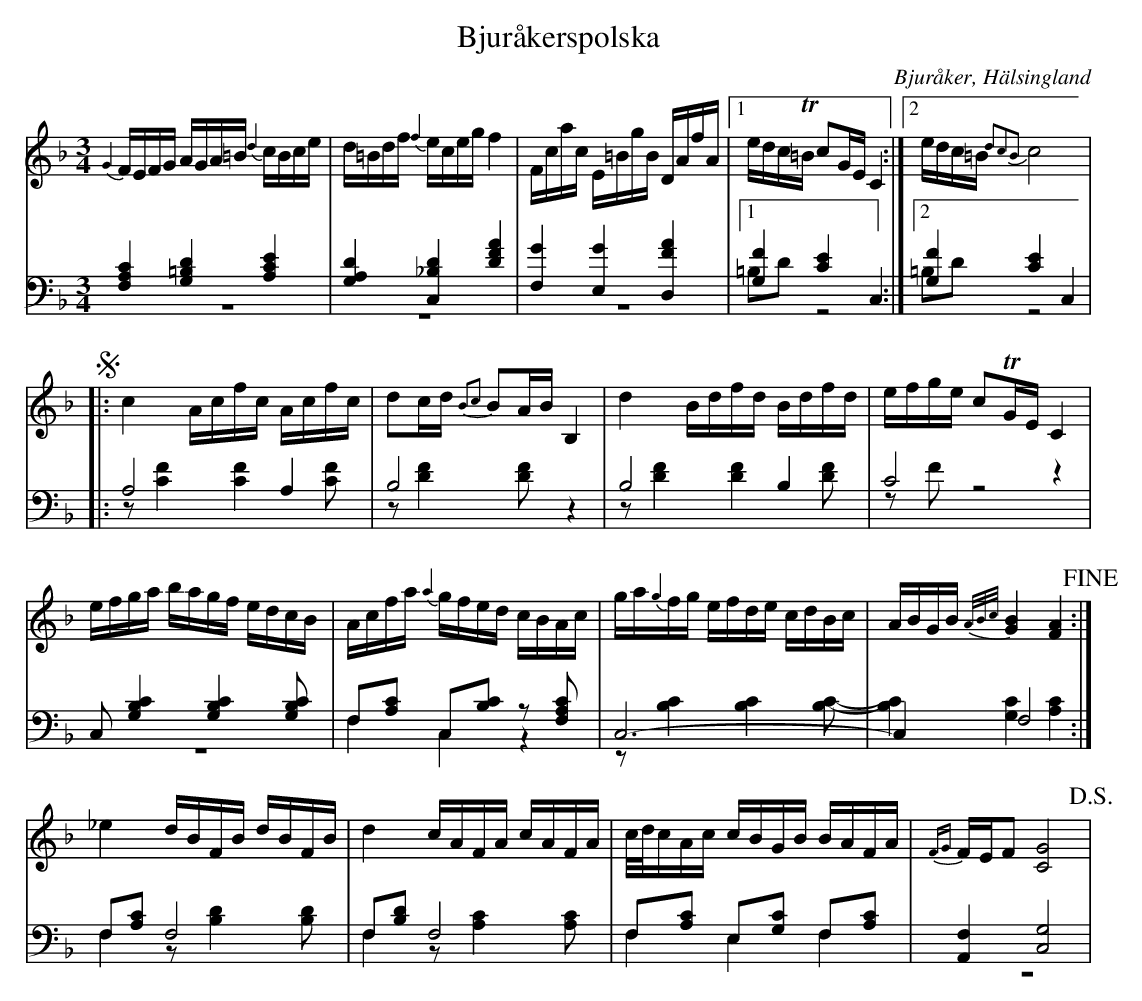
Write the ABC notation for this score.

X:1
T: Bjuråkerspolska
O: Bjuråker, Hälsingland
M: 3/4
L: 1/16
K: F
V:1
V:2
V:3 merge
V:1
{G2}FEFG AGA=B {d2}cBce|d=Bdf {f2}eceg f4|Fcac E=BgB DAfA|1 edcT=B c2GE C4:|2 edc=B {d2c2B2}c8 |
!segno! |:c4 Acfc Acfc|d2cd {B2c2}B2AB B,4|d4 Bdfd Bdfd|efge c2TGE C4|
efga bagf edcB|Acfa {a2}gfed cBAc|ga{g2}fg efde cdBc|ABGB {A/B/c/}[G4B4] [F4A4] !fine!:|
_e4 dBFB dBFB|d4 cAFA cAFA|c/d/cAc cBGB BAFA|{FG}FEF2 [C8G8] !D.S.!|
V:2 clef=bass
[F,4A,4C4] [G,4=B,4D4] [A,4C4E4]|[G,4A,4D4] [C,4_B,4D4] [D4F4A4]|[F,4G4] [E,4G4] [D,4F4A4]|1 [G,4F4] [C4E4] C,4:|2 [G,4F4] [C4E4] C,4 |
|:A,8 A,4|B,8 z4|B,8  B,4|C8 z4|
C,2 [G,4B,4C4] [G,4B,4C4] [G,2B,2C2]|F,2[A,2C2] C,2[B,2C2] z2 [F,2A,2C2]|C,12-|C,4 F,8:|
F,2[A,2C2] F,8|F,2[B,2D2] F,8|F,2[A,2C2] E,2[G,2C2] F,2[A,2C2]|[A,,4F,4] [C,8G,8] |
V:3 clef=bass
z12|z12|z12|1 =B,2D2 z8:|2 =B,2D2 z8|
|:z2 [C4F4] [C4F4] [C2F2]|z2 [D4F4] [D2F2] z4|z2 [D4F4] [D4F4] [D2F2]|z2 F2 z8|
z12|F,4 C,4 z4|z2 [B,4C4] [B,4C4] [B,2C2]-|[B,4C4] [G,4C4] [A,4C4]:|
F,4 z2 [B,4D4] [B,2D2]|F,4 z2 [A,4C4] [A,2C2]|F,4 E,4 F,4|z12|
